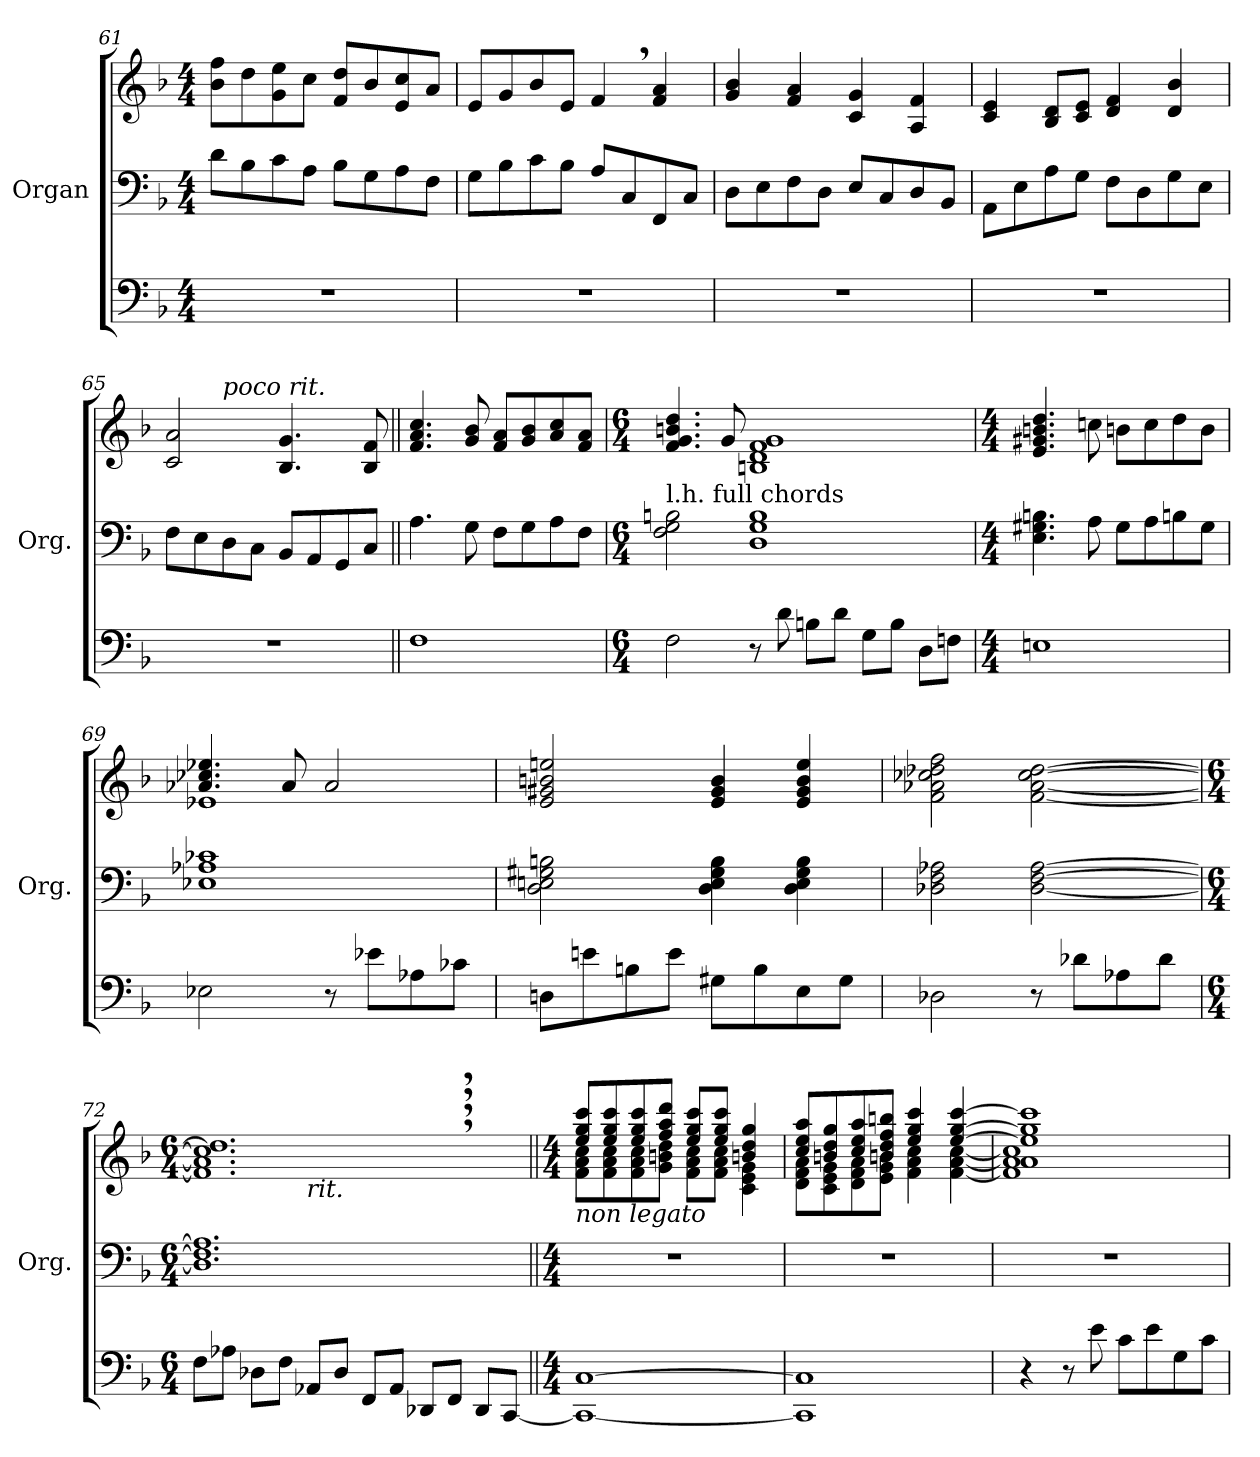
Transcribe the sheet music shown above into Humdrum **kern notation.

**kern	**kern	**kern
*part2	*part1	*part1
*staff3	*staff2	*staff1
*	*I"Organ	*
*	*I'Org.	*
*clefF4	*clefF4	*clefG2
*k[b-]	*k[b-]	*k[b-]
*F:	*F:	*F:
*M4/4	*M4/4	*M4/4
=61	=61	=61
1r	8d\L	8b-\ 8ff\L
.	8B-\	8dd\
.	8c\	8g\ 8ee\
.	8A\J	8cc\J
.	8B-\L	8f/ 8dd/L
.	8G\	8b-/
.	8A\	8e/ 8cc/
.	8F\J	8a/J
=62	=62	=62
1r	8G\L	8e/L
.	8B-\	8g/
.	8c\	8b-/
.	8B-\J	8e/J
.	8A/L	4f,>/
.	8C/	.
.	8FF/	4f/ 4a/
.	8C/J	.
=63	=63	=63
1r	8D\L	4g/ 4b-/
.	8E\	.
.	8F\	4f/ 4a/
.	8D\J	.
.	8E/L	4c/ 4g/
.	8C/	.
.	8D/	4A/ 4f/
.	8BB-/J	.
!!LO:LB:g=z
=64	=64	=64
1r	8AA\L	4c/ 4e/
.	8E\	.
.	8A\	8B-/ 8d/L
.	8G\J	8c/ 8e/J
.	8F\L	4d/ 4f/
.	8D\	.
.	8G\	4d/ 4b-/
.	8E\J	.
=65	=65	=65
*	*	*^
1r	8F\L	2c/ 2a/	4ryy
.	8E\	.	.
!	!	!	!LO:TX:a:i:t=poco rit.
.	8D\	.	2.ryy
.	8C\J	.	.
.	8BB-/L	4.B-/ 4.g/	.
.	8AA/	.	.
.	8GG/	.	.
.	8C/J	8B-/ 8f/	.
=66||	=66||	=66||	=66||
!	!	!LO:TX:a:t=fill in chords as desired	!
*	*	*v	*v
1F	4.A\	4.f/ 4.a/ 4.cc/
.	8G\	8g/ 8b-/
.	8F\L	8f/ 8a/L
.	8G\	8g/ 8b-/
.	8A\	8a/ 8cc/
.	8F\J	8f/ 8a/J
=67	=67	=67
*M6/4	*M6/4	*M6/4
!	!LO:TX:a:t=l.h. full chords	!
2F\	2F\ 2G\ 2Bn\	4.f/ 4.g/ 4.bn/ 4.dd/
.	.	8g/
8r	1D 1G 1B	1Bn 1d 1f 1g
8d\	.	.
8Bn\L	.	.
8d\J	.	.
8G\L	.	.
8B\J	.	.
8D\L	.	.
8Fni\J	.	.
!!LO:LB:g=z
=68	=68	=68
*M4/4	*M4/4	*M4/4
1Eni	4.E\ 4.G#X\ 4.Bn\	4.e/ 4.g#X/ 4.bn/ 4.dd/
.	8A\	8ccni\
.	8G#i\L	8bni\L
.	8A\	8cc\
.	8Bni\	8dd\
.	8G#\J	8b\J
=69	=69	=69
*	*	*^
2E-X\	1E-X 1A-X 1c-X	4.a-X/ 4.cc-X/ 4.ee-X/	1e-X
.	.	8a-/	.
8r	.	2a-/	.
8e-X\L	.	.	.
8A-X\	.	.	.
8c-X\J	.	.	.
*	*	*v	*v
=70	=70	=70
8Dni\L	2D\ 2Eni\ 2G#X\ 2Bn\	2e/ 2g#X/ 2bn/ 2eeni/
8eni\	.	.
8Bn\	.	.
8e\J	.	.
8G#X\L	4D\ 4E\ 4G#\ 4B\	4e/ 4g#/ 4b/
8B\	.	.
8E\	4D\ 4E\ 4G#\ 4B\	4e/ 4g#/ 4b/ 4ee/
8G#\J	.	.
!!LO:PB:g=z
=71	=71	=71
2D-X\	2D-X\ 2F\ 2A-X\	2f\ 2a-X\ 2cc-X\ 2dd-X\ 2ff\
8r	[2D-\ [2F\ [2A-\	[2f\ [2a-\ [2cc-\ [2dd-\
8d-X\L	.	.
8A-X\	.	.
8d-\J	.	.
=72	=72	=72
*M6/4	*M6/4	*M6/4
*	*	*^
8F\L	1.D-] 1.F] 1.A-]	1.f],> 1.a-],> 1.cc-],> 1.dd-],>	2ryy
8A-X\J	.	.	.
8D-X\L	.	.	.
8F\J	.	.	.
!	!	!	!LO:TX:b:i:t=rit.
8AA-X/L	.	.	1ryy
8D-/J	.	.	.
8FF/L	.	.	.
8AA-/J	.	.	.
8DD-X/L	.	.	.
8FF/J	.	.	.
8DD-/L	.	.	.
[8CC/J	.	.	.
=73||	=73||	=73||	=73||
*M4/4	*M4/4	*M4/4	*
*	*	*MM120	*
!	!	!LO:TX:b:i:t=non legato	!
1CC_ [1C	1r	8ee/ 8gg/ 8ccc/L	8f\ 8a\ 8cc\L
.	.	8ee/ 8gg/ 8ccc/	8f\ 8a\ 8cc\
.	.	8ee/ 8gg/ 8ccc/	8f\ 8a\ 8cc\
.	.	8ff/ 8aa/ 8ddd/J	8g\ 8bn\ 8dd\J
.	.	8ee/ 8gg/ 8ccc/L	8f\ 8a\ 8cc\L
.	.	8ee/ 8gg/ 8ccc/J	8f\ 8a\ 8cc\J
.	.	4bni/ 4dd/ 4gg/	4c\ 4e\ 4g\
=74	=74	=74	=74
1CC] 1C]	1r	8cc/ 8ee/ 8aa/L	8d\ 8f\ 8a\L
.	.	8bn/ 8dd/ 8gg/	8c\ 8e\ 8g\
.	.	8cc/ 8ee/ 8aa/	8d\ 8f\ 8a\
.	.	8b/ 8dd/ 8ff/ 8bbn/J	8e\ 8g\ 8bni\J
.	.	4ee/ 4gg/ 4ccc/	4f\ 4a\ 4cc\
.	.	[>4ee/ [>4gg/ [>4ccc/	[<4f\ [<4a\ [<4cc\
!!LO:LB:g=z	!!
=75	=75	=75	=75
4r	1r	1a 1ee] 1gg] 1ccc]	1f] 1a] 1cc]
8r	.	.	.
8e\	.	.	.
8c\L	.	.	.
8e\	.	.	.
8G\	.	.	.
8c\J	.	.	.
*	*	*v	*v
=	=	=
*-	*-	*-
